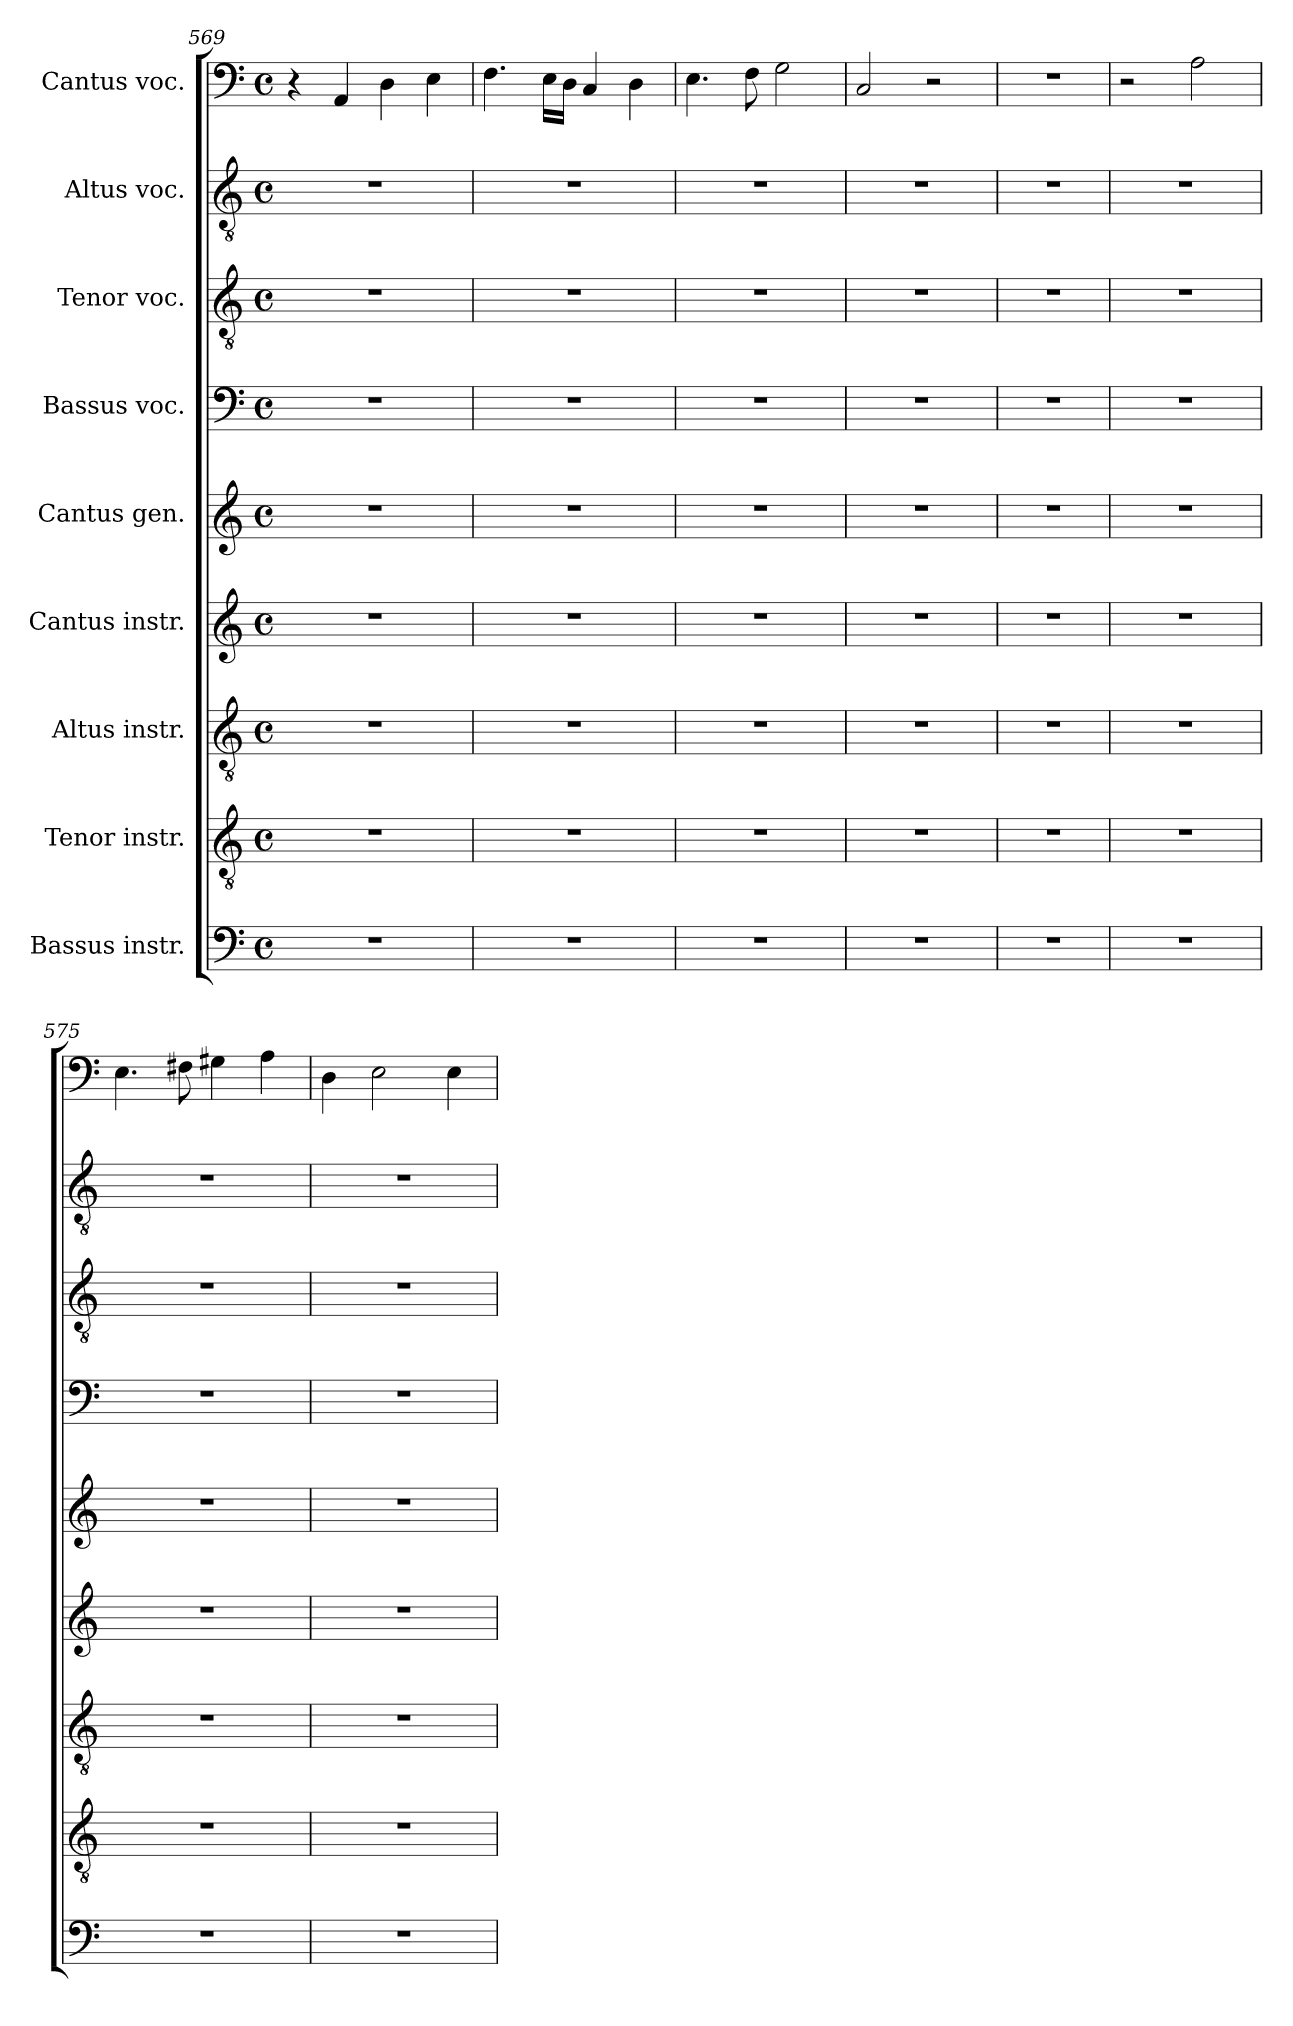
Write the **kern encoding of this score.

**kern	**kern	**kern	**kern	**kern	**kern	**kern	**kern	**kern
*part9	*part8	*part7	*part6	*part5	*part4	*part3	*part2	*part1
*staff9	*staff8	*staff7	*staff6	*staff5	*staff4	*staff3	*staff2	*staff1
*I"Bassus instr.	*I"Tenor instr.	*I"Altus instr.	*I"Cantus instr.	*I"Cantus gen.	*I"Bassus voc.	*I"Tenor voc.	*I"Altus voc.	*I"Cantus voc.
*clefF4	*clefGv2	*clefGv2	*clefG2	*clefG2	*clefF4	*clefGv2	*clefGv2	*clefF4
*k[]	*k[]	*k[]	*k[]	*k[]	*k[]	*k[]	*k[]	*k[]
*C:	*C:	*C:	*C:	*C:	*C:	*C:	*C:	*C:
*M4/4	*M4/4	*M4/4	*M4/4	*M4/4	*M4/4	*M4/4	*M4/4	*M4/4
*met(c)	*met(c)	*met(c)	*met(c)	*met(c)	*met(c)	*met(c)	*met(c)	*met(c)
=569	=569	=569	=569	=569	=569	=569	=569	=569
1r	1r	1r	1r	1r	1r	1r	1r	4r
.	.	.	.	.	.	.	.	4AA/
.	.	.	.	.	.	.	.	4D\
.	.	.	.	.	.	.	.	4E\
=570	=570	=570	=570	=570	=570	=570	=570	=570
1r	1r	1r	1r	1r	1r	1r	1r	4.F\
.	.	.	.	.	.	.	.	16E\LL
.	.	.	.	.	.	.	.	16D\JJ
.	.	.	.	.	.	.	.	4C/
.	.	.	.	.	.	.	.	4D\
=571	=571	=571	=571	=571	=571	=571	=571	=571
1r	1r	1r	1r	1r	1r	1r	1r	4.E\
.	.	.	.	.	.	.	.	8F\
.	.	.	.	.	.	.	.	2G\
=572	=572	=572	=572	=572	=572	=572	=572	=572
1r	1r	1r	1r	1r	1r	1r	1r	2C/
.	.	.	.	.	.	.	.	2r
!!LO:LB:g=z
=573	=573	=573	=573	=573	=573	=573	=573	=573
1r	1r	1r	1r	1r	1r	1r	1r	1r
=574	=574	=574	=574	=574	=574	=574	=574	=574
1r	1r	1r	1r	1r	1r	1r	1r	2r
.	.	.	.	.	.	.	.	2A\
=575	=575	=575	=575	=575	=575	=575	=575	=575
1r	1r	1r	1r	1r	1r	1r	1r	4.E\
.	.	.	.	.	.	.	.	8F#X\
.	.	.	.	.	.	.	.	4G#X\
.	.	.	.	.	.	.	.	4A\
=576	=576	=576	=576	=576	=576	=576	=576	=576
1r	1r	1r	1r	1r	1r	1r	1r	4D\
.	.	.	.	.	.	.	.	2E\
.	.	.	.	.	.	.	.	4E\
=	=	=	=	=	=	=	=	=
*-	*-	*-	*-	*-	*-	*-	*-	*-
